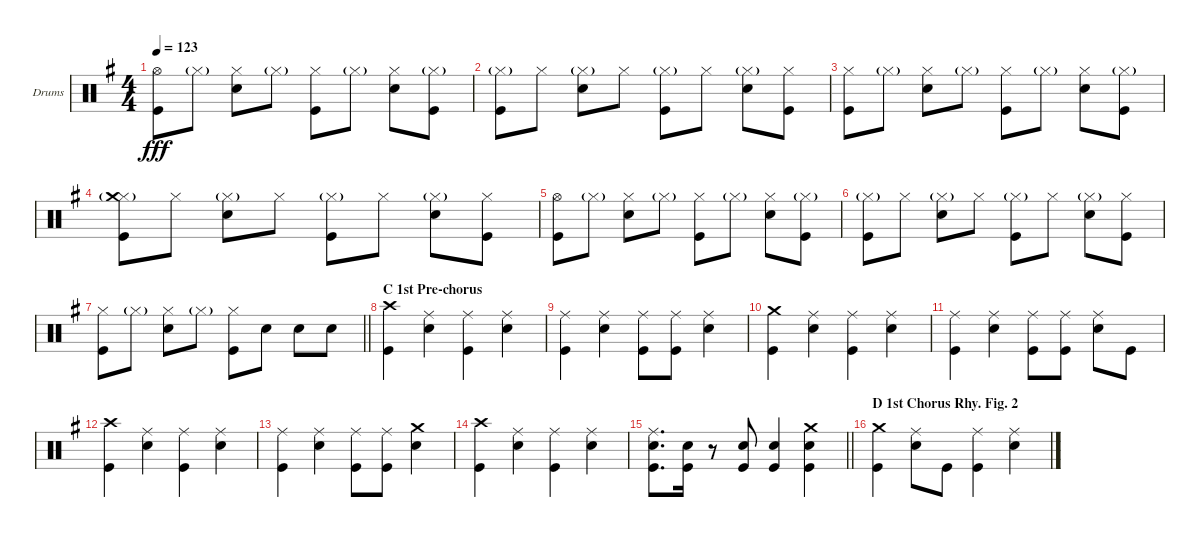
\bracketExtendMode groupsimilarinstruments
\firstSystemTrackNameOrientation horizontal
\otherSystemsTrackNameOrientation horizontal
\track ("Drumkit" "Drums") {instrument percussion}
\staff {score}
\articulation defaults
\ts (4 4)
\tempo 123
\clef neutral
\ks g
("Hi-Hat (open)" "Kick (hit)").8{dy fff} "Hi-Hat (closed)"{g}.8 ("Snare (hit) 2" "Hi-Hat (closed)").8 "Hi-Hat (closed)"{g}.8 ("Hi-Hat (closed)" "Kick (hit)").8 "Hi-Hat (closed)"{g}.8 ("Snare (hit) 2" "Hi-Hat (closed)").8 ("Hi-Hat (closed)"{g} "Kick (hit)").8 |
("Hi-Hat (closed)"{g} "Kick (hit)").8 "Hi-Hat (closed)".8 ("Snare (hit) 2" "Hi-Hat (closed)"{g}).8 "Hi-Hat (closed)".8 ("Hi-Hat (closed)"{g} "Kick (hit)").8 "Hi-Hat (closed)".8 ("Snare (hit) 2" "Hi-Hat (closed)"{g}).8 ("Hi-Hat (closed)" "Kick (hit)").8 |
("Hi-Hat (closed)" "Kick (hit)").8 "Hi-Hat (closed)"{g}.8 ("Snare (hit) 2" "Hi-Hat (closed)").8 "Hi-Hat (closed)"{g}.8 ("Hi-Hat (closed)" "Kick (hit)").8 "Hi-Hat (closed)"{g}.8 ("Snare (hit) 2" "Hi-Hat (closed)").8 ("Hi-Hat (closed)"{g} "Kick (hit)").8 |
("Hi-Hat (closed)"{g} "Kick (hit)" "Crash medium (hit)").8 "Hi-Hat (closed)".8 ("Snare (hit) 2" "Hi-Hat (closed)"{g}).8 "Hi-Hat (closed)".8 ("Hi-Hat (closed)"{g} "Kick (hit)").8 "Hi-Hat (closed)".8 ("Snare (hit) 2" "Hi-Hat (closed)"{g}).8 ("Hi-Hat (closed)" "Kick (hit)").8 |
("Hi-Hat (open)" "Kick (hit)").8 "Hi-Hat (closed)"{g}.8 ("Snare (hit) 2" "Hi-Hat (closed)").8 "Hi-Hat (closed)"{g}.8 ("Hi-Hat (closed)" "Kick (hit)").8 "Hi-Hat (closed)"{g}.8 ("Snare (hit) 2" "Hi-Hat (closed)").8 ("Hi-Hat (closed)"{g} "Kick (hit)").8 |
("Hi-Hat (closed)"{g} "Kick (hit)").8 "Hi-Hat (closed)".8 ("Snare (hit) 2" "Hi-Hat (closed)"{g}).8 "Hi-Hat (closed)".8 ("Hi-Hat (closed)"{g} "Kick (hit)").8 "Hi-Hat (closed)".8 ("Snare (hit) 2" "Hi-Hat (closed)"{g}).8 ("Hi-Hat (closed)" "Kick (hit)").8 |
\barLineRight lightlight
("Hi-Hat (closed)" "Kick (hit)").8 "Hi-Hat (closed)"{g}.8 ("Snare (hit) 2" "Hi-Hat (closed)").8 "Hi-Hat (closed)"{g}.8 ("Hi-Hat (closed)" "Kick (hit)").8 "Snare (hit) 2".8 "Snare (hit) 2".8 "Snare (hit) 2".8 |
\section ("" "C 1st Pre-chorus")
("Kick (hit)" "Crash high (hit)").4 ("Ride (middle)" "Snare (hit) 2").4 ("Ride (middle)" "Kick (hit)").4 ("Ride (middle)" "Snare (hit) 2").4 |
("Ride (middle)" "Kick (hit)").4 ("Ride (middle)" "Snare (hit) 2").4 ("Ride (middle)" "Kick (hit)").8 ("Kick (hit)" "Ride (middle)").8 ("Ride (middle)" "Snare (hit) 2").4 |
("Crash medium (hit)" "Kick (hit)").4 ("Ride (middle)" "Snare (hit) 2").4 ("Ride (middle)" "Kick (hit)").4 ("Ride (middle)" "Snare (hit) 2").4 |
("Ride (middle)" "Kick (hit)").4 ("Ride (middle)" "Snare (hit) 2").4 ("Ride (middle)" "Kick (hit)").8 ("Kick (hit)" "Ride (middle)").8 ("Ride (middle)" "Snare (hit) 2").8 "Kick (hit)".8 |
("Kick (hit)" "Crash high (hit)").4 ("Ride (middle)" "Snare (hit) 2").4 ("Ride (middle)" "Kick (hit)").4 ("Ride (middle)" "Snare (hit) 2").4 |
("Ride (middle)" "Kick (hit)").4 ("Ride (middle)" "Snare (hit) 2").4 ("Ride (middle)" "Kick (hit)").8 ("Kick (hit)" "Ride (middle)").8 ("Snare (hit) 2" "Crash medium (hit)").4 |
("Kick (hit)" "Crash high (hit)").4 ("Ride (middle)" "Snare (hit) 2").4 ("Ride (middle)" "Kick (hit)").4 ("Ride (middle)" "Snare (hit) 2").4 |
\barLineRight lightlight
("Ride (middle)" "Snare (hit) 2" "Kick (hit)").8{d} ("Snare (hit) 2" "Kick (hit)").16 r.8 ("Snare (hit) 2" "Kick (hit)").8 ("Snare (hit) 2" "Kick (hit)").4 ("Snare (hit) 2" "Kick (hit)" "Crash medium (hit)").4 |
\section ("" "D 1st Chorus Rhy. Fig. 2")
("Crash medium (hit)" "Kick (hit)").4 ("Ride (middle)" "Snare (hit) 2").8 "Kick (hit)".8 ("Ride (middle)" "Kick (hit)").4 ("Ride (middle)" "Snare (hit) 2").4
